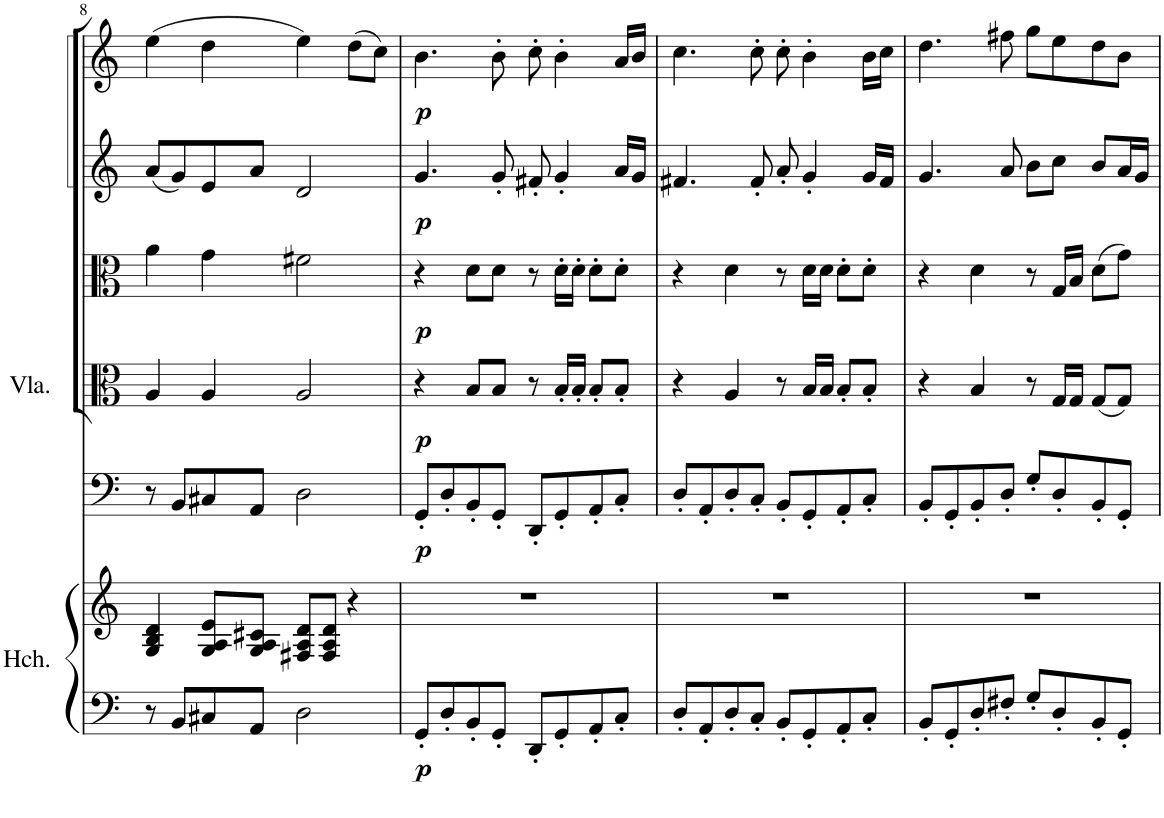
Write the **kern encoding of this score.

**kern	**kern	**dynam	**kern	**dynam	**kern	**dynam	**kern	**dynam	**kern	**dynam	**kern	**dynam
*part6	*part6	*part6	*part5	*part5	*part4	*part4	*part3	*part3	*part2	*part2	*part1	*part1
*staff7	*staff6	*staff6/7	*staff5	*staff5	*staff4	*staff4	*staff3	*staff3	*staff2	*staff2	*staff1	*staff1
*I"Harpsichord	*	*	*I"Contrabass	*	*I"Viola	*	*I"Viola	*	*I"Violin II	*	*I"Violin I	*
*I'Hch.	*	*	*	*	*I'Vla.	*	*I'Vla	*	*I'Vln	*	*I'Vln	*
!!LO:PB:g=z
*clefF4	*clefG2	*	*clefF4	*	*clefC3	*	*clefC3	*	*clefG2	*	*clefG2	*
*k[]	*k[]	*	*k[]	*	*k[]	*	*k[]	*	*k[]	*	*k[]	*
*M4/4	*M4/4	*	*M4/4	*	*M4/4	*	*M4/4	*	*M4/4	*	*M4/4	*
=8	=8	=8	=8	=8	=8	=8	=8	=8	=8	=8	=8	=8
8r	4G/ 4B/ 4d/	.	8r	.	4A/	.	4a\	.	(8a/L	.	(4ee\	.
8BB/L	.	.	8BB/L	.	.	.	.	.	8g/)	.	.	.
8C#X/	8G/ 8A/ 8e/L	.	8C#X/	.	4A/	.	4g\	.	8e/	.	4dd\	.
8AA/J	8G/ 8A/ 8c#X/J	.	8AA/J	.	.	.	.	.	8a/J	.	.	.
2D\	8F#X/ 8A/ 8d/L	.	2D\	.	2A/	.	2f#X\	.	2d/	.	4ee\)	.
.	8F#/ 8A/ 8d/J	.	.	.	.	.	.	.	.	.	.	.
.	4r	.	.	.	.	.	.	.	.	.	(8dd\L	.
.	.	.	.	.	.	.	.	.	.	.	8cc\J)	.
=9	=9	=9	=9	=9	=9	=9	=9	=9	=9	=9	=9	=9
!	!	!LO:DY:b=2	!	!LO:DY:b	!	!LO:DY:b	!	!LO:DY:b	!	!LO:DY:b	!	!LO:DY:b
8GG'/L	1r	p	8GG'/L	p	4r	p	4r	p	4.g/	p	4.b\	p
8D'/	.	.	8D'/	.	.	.	.	.	.	.	.	.
8BB'/	.	.	8BB'/	.	8B/L	.	8d\L	.	.	.	.	.
8GG'/J	.	.	8GG'/J	.	8B/J	.	8d\J	.	8g'/	.	8b'\	.
8DD'/L	.	.	8DD'/L	.	8r	.	8r	.	8f#X'/	.	8cc'\	.
8GG'/	.	.	8GG'/	.	16B'/LL	.	16d'\LL	.	4g'/	.	4b'\	.
.	.	.	.	.	16B'/JJ	.	16d'\JJ	.	.	.	.	.
8AA'/	.	.	8AA'/	.	8B'/L	.	8d'\L	.	.	.	.	.
8C'/J	.	.	8C'/J	.	8B'/J	.	8d'\J	.	16a/LL	.	16a/LL	.
.	.	.	.	.	.	.	.	.	16g/JJ	.	16b/JJ	.
=10	=10	=10	=10	=10	=10	=10	=10	=10	=10	=10	=10	=10
8D'/L	1r	.	8D'/L	.	4r	.	4r	.	4.f#X/	.	4.cc\	.
8AA'/	.	.	8AA'/	.	.	.	.	.	.	.	.	.
8D'/	.	.	8D'/	.	4A/	.	4d\	.	.	.	.	.
8C'/J	.	.	8C'/J	.	.	.	.	.	8f#'/	.	8cc'\	.
8BB'/L	.	.	8BB'/L	.	8r	.	8r	.	8a'/	.	8cc'\	.
8GG'/	.	.	8GG'/	.	16B/LL	.	16d\LL	.	4g'/	.	4b'\	.
.	.	.	.	.	16B/JJ	.	16d\JJ	.	.	.	.	.
8AA'/	.	.	8AA'/	.	8B'/L	.	8d'\L	.	.	.	.	.
8C'/J	.	.	8C'/J	.	8B'/J	.	8d'\J	.	16g/LL	.	16b\LL	.
.	.	.	.	.	.	.	.	.	16f#/JJ	.	16cc\JJ	.
=11	=11	=11	=11	=11	=11	=11	=11	=11	=11	=11	=11	=11
8BB'/L	1r	.	8BB'/L	.	4r	.	4r	.	4.g/	.	4.dd\	.
8GG'/	.	.	8GG'/	.	.	.	.	.	.	.	.	.
8D'/	.	.	8BB'/	.	4B/	.	4d\	.	.	.	.	.
8F#X'/J	.	.	8D'/J	.	.	.	.	.	8a/	.	8ff#X\	.
8G'/L	.	.	8G'/L	.	8r	.	8r	.	8b\L	.	8gg\L	.
8D'/	.	.	8D'/	.	16G/LL	.	16G/LL	.	8cc\J	.	8ee\	.
.	.	.	.	.	16G/JJ	.	16B/JJ	.	.	.	.	.
8BB'/	.	.	8BB'/	.	(8G/L	.	(8d\L	.	8b/L	.	8dd\	.
8GG'/J	.	.	8GG'/J	.	8G/J)	.	8g\J)	.	16a/L	.	8b\J	.
.	.	.	.	.	.	.	.	.	16g/JJ	.	.	.
=	=	=	=	=	=	=	=	=	=	=	=	=
*-	*-	*-	*-	*-	*-	*-	*-	*-	*-	*-	*-	*-
